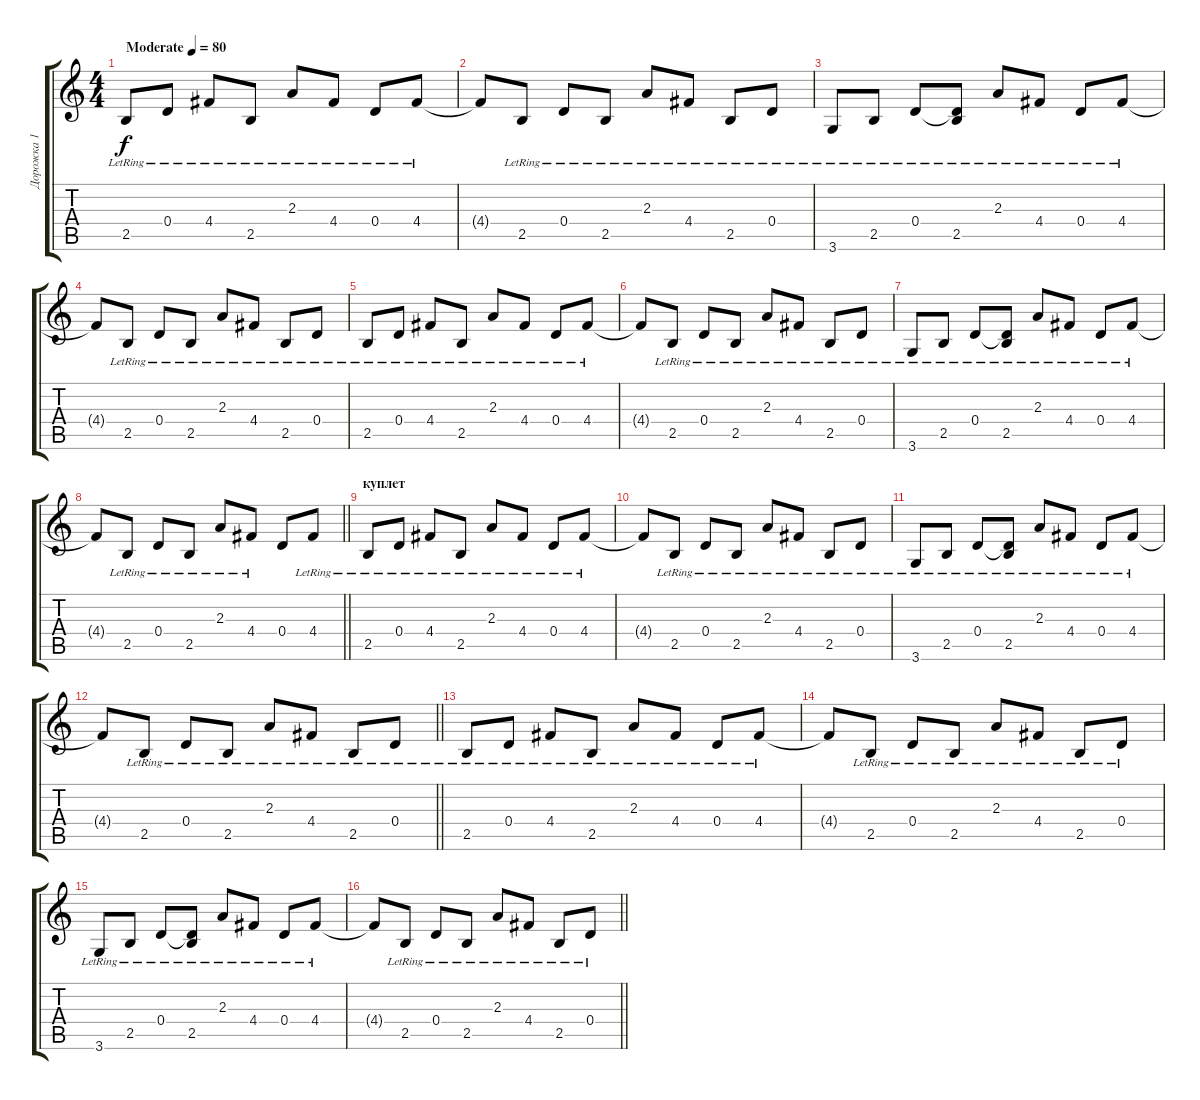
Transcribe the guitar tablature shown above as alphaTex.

\track ("Дорожка 1" "Дорожка 1") {instrument electricguitarjazz}
\staff {score tabs}
\tuning (E4 B3 G3 D3 A2 E2) {hide}
\ts (4 4)
\tempo (80 "Moderate")
\clef g2
\ks c
2.5{lr}.8{dy f instrument electricguitarjazz} 0.4{lr}.8 4.4{lr}.8 2.5{lr}.8 2.3{lr}.8 4.4{lr}.8 0.4{lr}.8 4.4{lr}.8 |
4.4{t}.8 2.5{lr}.8 0.4{lr}.8 2.5{lr}.8 2.3{lr}.8 4.4{lr}.8 2.5{lr}.8 0.4{lr}.8 |
3.6{lr}.8 2.5{lr}.8 0.4{lr}.8 (0.4{t} 2.5{lr}).8 2.3{lr}.8 4.4{lr}.8 0.4{lr}.8 4.4{lr}.8 |
4.4{t}.8 2.5{lr}.8 0.4{lr}.8 2.5{lr}.8 2.3{lr}.8 4.4{lr}.8 2.5{lr}.8 0.4{lr}.8 |
2.5{lr}.8 0.4{lr}.8 4.4{lr}.8 2.5{lr}.8 2.3{lr}.8 4.4{lr}.8 0.4{lr}.8 4.4{lr}.8 |
4.4{t}.8 2.5{lr}.8 0.4{lr}.8 2.5{lr}.8 2.3{lr}.8 4.4{lr}.8 2.5{lr}.8 0.4{lr}.8 |
3.6{lr}.8 2.5{lr}.8 0.4{lr}.8 (0.4{t} 2.5{lr}).8 2.3{lr}.8 4.4{lr}.8 0.4{lr}.8 4.4{lr}.8 |
\barLineRight lightlight
4.4{t}.8 2.5{lr}.8 0.4{lr}.8 2.5{lr}.8 2.3{lr}.8 4.4{lr}.8 0.4.8 4.4{lr}.8 |
\section ("" "куплет")
2.5{lr}.8 0.4{lr}.8 4.4{lr}.8 2.5{lr}.8 2.3{lr}.8 4.4{lr}.8 0.4{lr}.8 4.4{lr}.8 |
4.4{t}.8 2.5{lr}.8 0.4{lr}.8 2.5{lr}.8 2.3{lr}.8 4.4{lr}.8 2.5{lr}.8 0.4{lr}.8 |
3.6{lr}.8 2.5{lr}.8 0.4{lr}.8 (0.4{t} 2.5{lr}).8 2.3{lr}.8 4.4{lr}.8 0.4{lr}.8 4.4{lr}.8 |
\barLineRight lightlight
4.4{t}.8 2.5{lr}.8 0.4{lr}.8 2.5{lr}.8 2.3{lr}.8 4.4{lr}.8 2.5{lr}.8 0.4{lr}.8 |
2.5{lr}.8 0.4{lr}.8 4.4{lr}.8 2.5{lr}.8 2.3{lr}.8 4.4{lr}.8 0.4{lr}.8 4.4{lr}.8 |
4.4{t}.8 2.5{lr}.8 0.4{lr}.8 2.5{lr}.8 2.3{lr}.8 4.4{lr}.8 2.5{lr}.8 0.4{lr}.8 |
3.6{lr}.8 2.5{lr}.8 0.4{lr}.8 (0.4{t} 2.5{lr}).8 2.3{lr}.8 4.4{lr}.8 0.4{lr}.8 4.4{lr}.8 |
\barLineRight lightlight
4.4{t}.8 2.5{lr}.8 0.4{lr}.8 2.5{lr}.8 2.3{lr}.8 4.4{lr}.8 2.5{lr}.8 0.4{lr}.8
